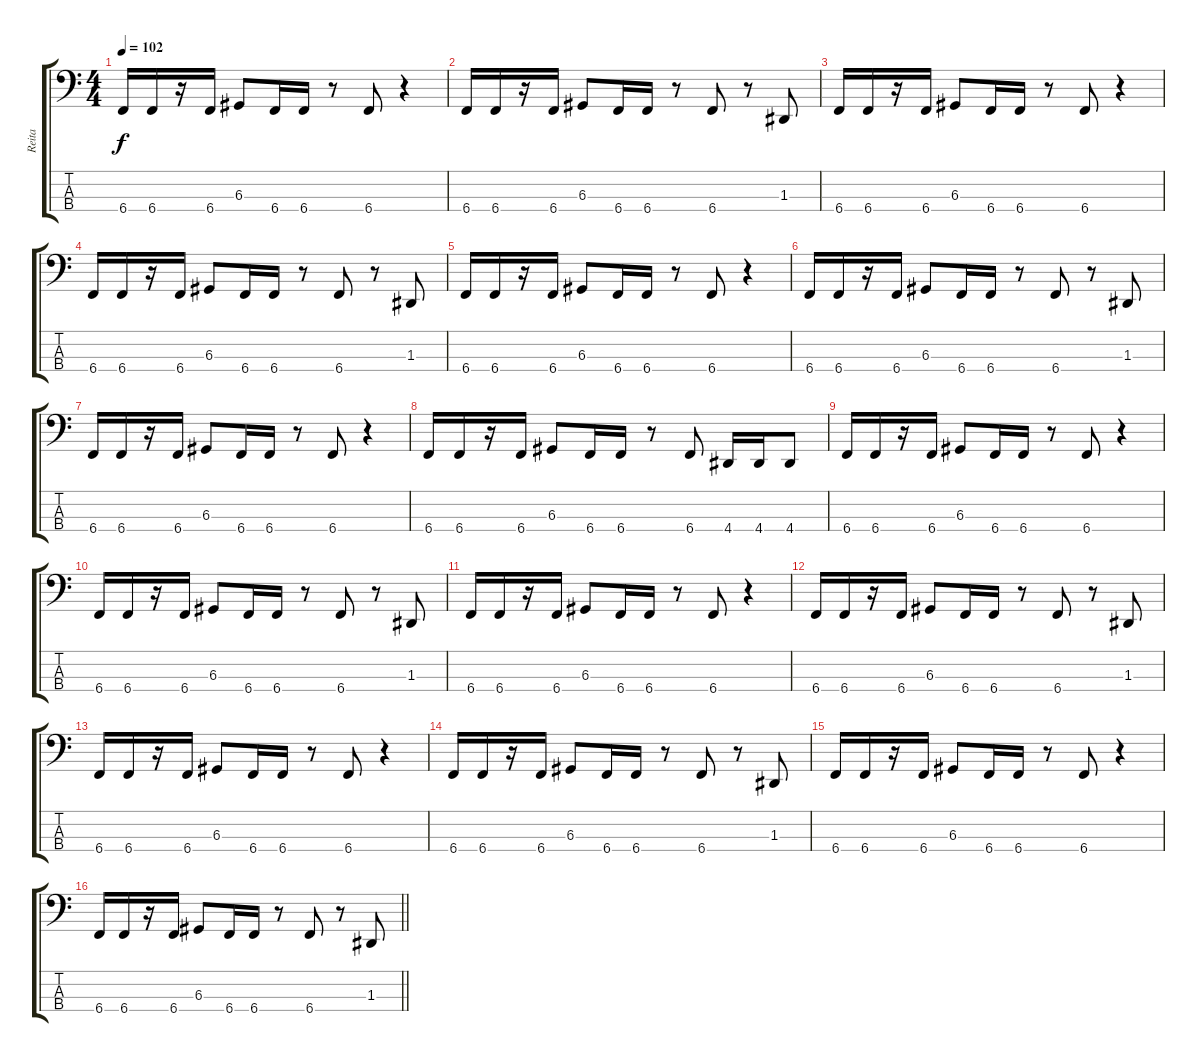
\track ("Reita" "Reita") {instrument electricbasspick}
\staff {score tabs}
\tuning (C2 G1 D1 B0) {hide}
\ts (4 4)
\tempo 102
\clef f4
\ks c
6.4.16{dy f} 6.4.16 r.16 6.4.16 6.3.8 6.4.16 6.4.16 r.8 6.4.8 r.4 |
6.4.16 6.4.16 r.16 6.4.16 6.3.8 6.4.16 6.4.16 r.8 6.4.8 r.8 1.3.8 |
6.4.16 6.4.16 r.16 6.4.16 6.3.8 6.4.16 6.4.16 r.8 6.4.8 r.4 |
6.4.16 6.4.16 r.16 6.4.16 6.3.8 6.4.16 6.4.16 r.8 6.4.8 r.8 1.3.8 |
6.4.16 6.4.16 r.16 6.4.16 6.3.8 6.4.16 6.4.16 r.8 6.4.8 r.4 |
6.4.16 6.4.16 r.16 6.4.16 6.3.8 6.4.16 6.4.16 r.8 6.4.8 r.8 1.3.8 |
6.4.16 6.4.16 r.16 6.4.16 6.3.8 6.4.16 6.4.16 r.8 6.4.8 r.4 |
6.4.16 6.4.16 r.16 6.4.16 6.3.8 6.4.16 6.4.16 r.8 6.4.8 4.4.16 4.4.16 4.4.8 |
6.4.16 6.4.16 r.16 6.4.16 6.3.8 6.4.16 6.4.16 r.8 6.4.8 r.4 |
6.4.16 6.4.16 r.16 6.4.16 6.3.8 6.4.16 6.4.16 r.8 6.4.8 r.8 1.3.8 |
6.4.16 6.4.16 r.16 6.4.16 6.3.8 6.4.16 6.4.16 r.8 6.4.8 r.4 |
6.4.16 6.4.16 r.16 6.4.16 6.3.8 6.4.16 6.4.16 r.8 6.4.8 r.8 1.3.8 |
6.4.16 6.4.16 r.16 6.4.16 6.3.8 6.4.16 6.4.16 r.8 6.4.8 r.4 |
6.4.16 6.4.16 r.16 6.4.16 6.3.8 6.4.16 6.4.16 r.8 6.4.8 r.8 1.3.8 |
6.4.16 6.4.16 r.16 6.4.16 6.3.8 6.4.16 6.4.16 r.8 6.4.8 r.4 |
\barLineRight lightlight
6.4.16 6.4.16 r.16 6.4.16 6.3.8 6.4.16 6.4.16 r.8 6.4.8 r.8 1.3.8
